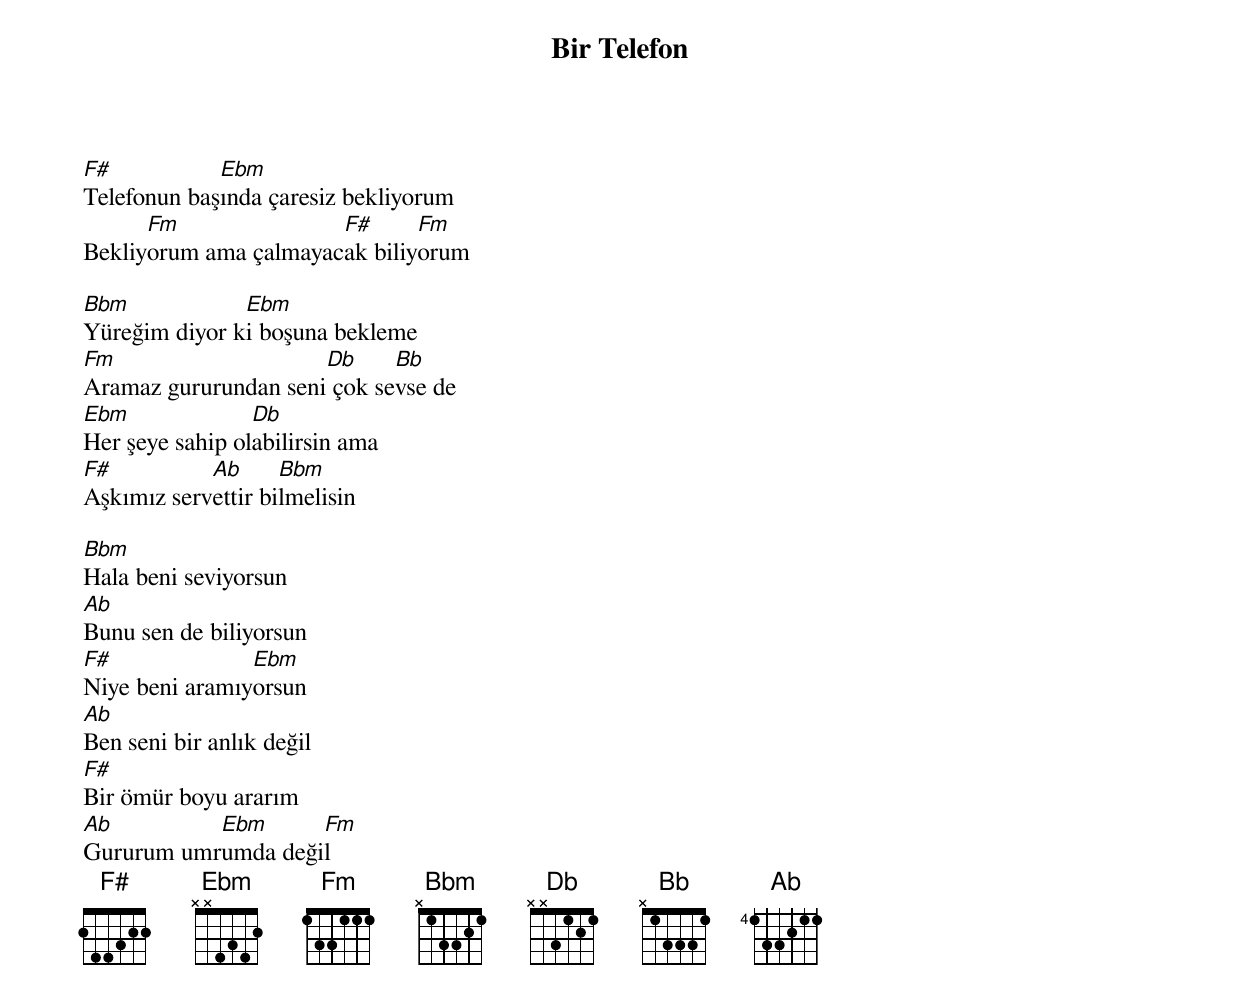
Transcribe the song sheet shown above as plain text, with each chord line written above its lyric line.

{title: Bir Telefon}
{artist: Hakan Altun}

F#           Ebm
Telefonun başında çaresiz bekliyorum
      Fm               F#      Fm
Bekliyorum ama çalmayacak biliyorum

Bbm            Ebm
Yüreğim diyor ki boşuna bekleme
Fm                    Db     Bb
Aramaz gururundan seni çok sevse de
Ebm              Db
Her şeye sahip olabilirsin ama
F#          Ab      Bbm
Aşkımız servettir bilmelisin

Bbm
Hala beni seviyorsun
Ab
Bunu sen de biliyorsun
F#              Ebm
Niye beni aramıyorsun
Ab
Ben seni bir anlık değil
F#
Bir ömür boyu ararım
Ab         Ebm      Fm
Gururum umrumda değil
